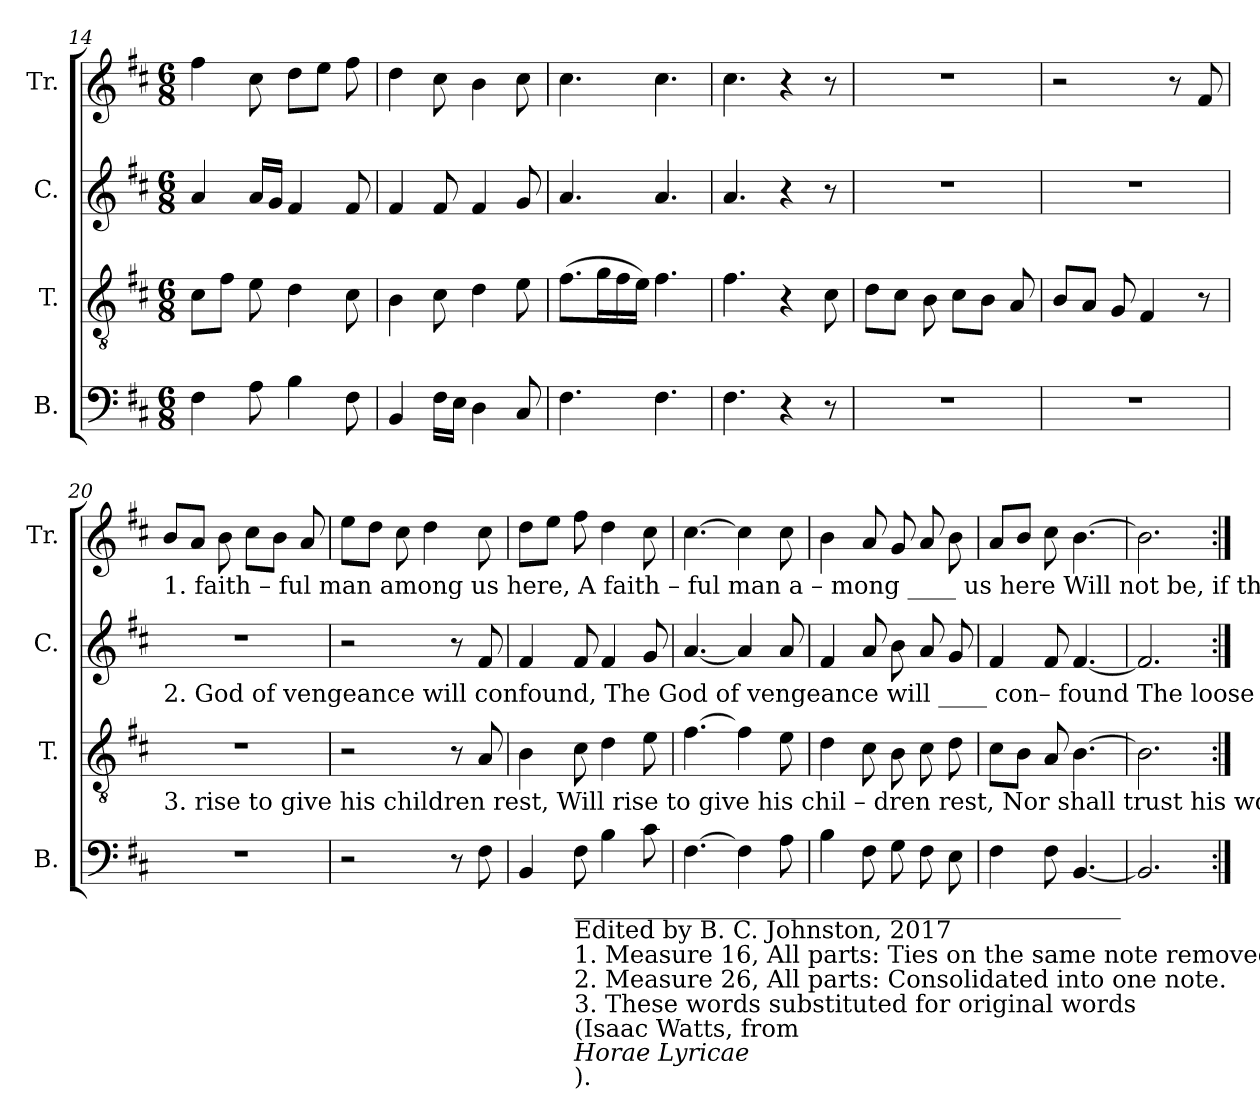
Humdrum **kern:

**kern	**kern	**kern	**kern
*part4	*part3	*part2	*part1
*staff4	*staff3	*staff2	*staff1
*I"B.	*I"T.	*I"C.	*I"Tr.
*I'B.	*I'T.	*I'C.	*I'Tr.
*clefF4	*clefGv2	*clefG2	*clefG2
*k[f#c#]	*k[f#c#]	*k[f#c#]	*k[f#c#]
*M6/8	*M6/8	*M6/8	*M6/8
=14	=14	=14	=14
4F#\	8c#\L	4a/	4ff#\
.	8f#\J	.	.
8A\	8e\	16a/LL	8cc#\
.	.	16g/JJ	.
4B\	4d\	4f#/	8dd\L
.	.	.	8ee\J
8F#\	8c#\	8f#/	8ff#\
=15	=15	=15	=15
4BB/	4B\	4f#/	4dd\
16F#\LL	8c#\	8f#/	8cc#\
16E\JJ	.	.	.
4D\	4d\	4f#/	4b\
8C#/	8e\	8g/	8cc#\
=16	=16	=16	=16
4.F#\	(8.f#\L	4.a/	4.cc#\
.	16g\L	.	.
.	16f#\	.	.
.	16e\JJ)	.	.
4.F#\	4.f#\	4.a/	4.cc#\
=17	=17	=17	=17
4.F#\	4.f#\	4.a/	4.cc#\
4r	4r	4r	4r
8r	8c#\	8r	8r
=18	=18	=18	=18
2.r	8d\L	2.r	2.r
.	8c#\J	.	.
.	8B\	.	.
.	8c#\L	.	.
.	8B\J	.	.
.	8A/	.	.
=19	=19	=19	=19
2.r	8B/L	2.r	2r
.	8A/J	.	.
.	8G/	.	.
.	4F#/	.	.
.	.	.	8r
.	8r	.	8f#/
!!LO:LB:g=z
=20	=20	=20	=20
!	!	!	!LO:TX:b:t=1. faith – ful   man  among  us  here,  A  faith – ful   man  a    –  mong ____ us    here       Will  not be,  if      thou    de – lay. _____
!	!	!LO:TX:b:t=2. God  of  vengeance  will  confound,    The   God    of   vengeance  will ____ con– found   The loose and  blaspheming  tongue.	!
!	!LO:TX:b:t=3. rise   to   give  his   children   rest,   Will   rise    to   give   his    chil    –    dren  rest,     Nor  shall  trust his word  in  vain. ____	!	!
2.r	2.r	2.r	8b/L
.	.	.	8a/J
.	.	.	8b\
.	.	.	8cc#\L
.	.	.	8b\J
.	.	.	8a/
=21	=21	=21	=21
2r	2r	2r	8ee\L
.	.	.	8dd\J
.	.	.	8cc#\
.	.	.	4dd\
8r	8r	8r	.
8F#\	8A/	8f#/	8cc#\
=22	=22	=22	=22
4BB/	4B\	4f#/	8dd\L
.	.	.	8ee\J
!LO:TX:b:t=_____________________________________________	!	!	!
!LO:TX:b:t=Edited by B. C. Johnston, 2017	!	!	!
!LO:TX:b:t=1. Measure 16, All parts&colon; Ties on the same note removed..	!	!	!
!LO:TX:b:t=2. Measure 26, All parts&colon; Consolidated into one note.	!	!	!
!LO:TX:b:t=3. These words substituted for original words	!	!	!
!LO:TX:b:t=(Isaac Watts, from	!	!	!
!LO:TX:b:i:t=Horae Lyricae	!	!	!
!LO:TX:b:t=).	!	!	!
8F#\	8c#\	8f#/	8ff#\
4B\	4d\	4f#/	4dd\
8c#\	8e\	8g/	8cc#\
=23	=23	=23	=23
[4.F#\	[4.f#\	[4.a/	[4.cc#\
4F#\]	4f#\]	4a/]	4cc#\]
8A\	8e\	8a/	8cc#\
=24	=24	=24	=24
4B\	4d\	4f#/	4b\
8F#\	8c#\	8a/	8a/
8G\	8B\	8b\	8g/
8F#\	8c#\	8a/	8a/
8E\	8d\	8g/	8b\
=25	=25	=25	=25
4F#\	8c#\L	4f#/	8a/L
.	8B\J	.	8b/J
8F#\	8A/	8f#/	8cc#\
[4.BB/	[4.B\	[4.f#/	[4.b\
=26	=26	=26	=26
2.BB/]	2.B\]	2.f#/]	2.b\]
=:|!	=:|!	=:|!	=:|!
*-	*-	*-	*-
